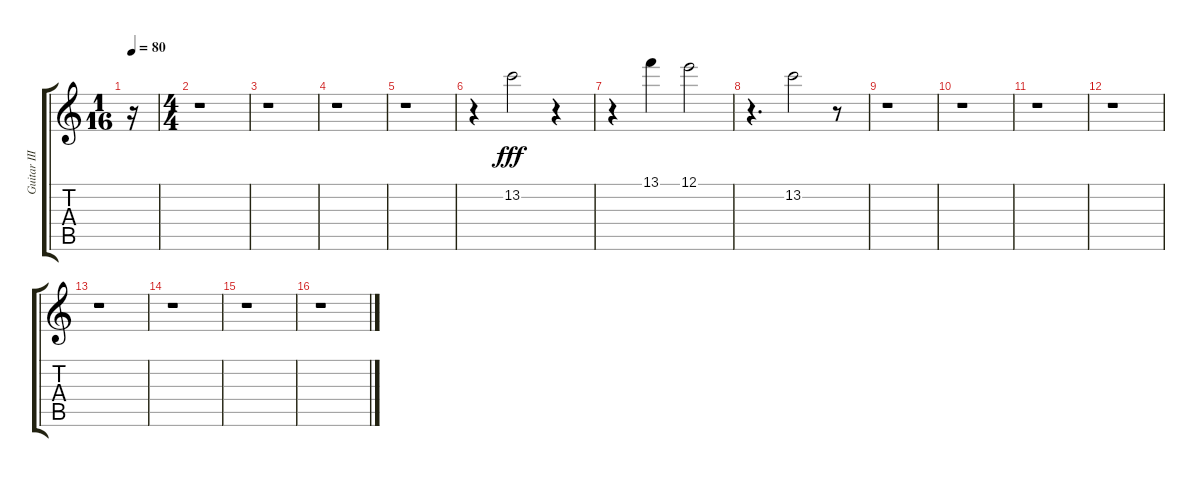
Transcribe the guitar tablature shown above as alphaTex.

\track ("Guitar III" "Guitar III") {instrument electricguitarclean}
\staff {score tabs}
\tuning (E4 B3 G3 D3 A2 E2) {hide}
\ts (1 16)
\tempo 80
\clef g2
\ks c
r.16{dy fff instrument electricguitarclean} |
\ts (4 4)
r.1 |
r.1 |
r.1 |
r.1 |
r.4 13.2.2 r.4 |
r.4 13.1.4 12.1.2 |
r.4{d} 13.2.2 r.8 |
r.1 |
r.1 |
r.1 |
r.1 |
r.1 |
r.1 |
r.1 |
r.1
